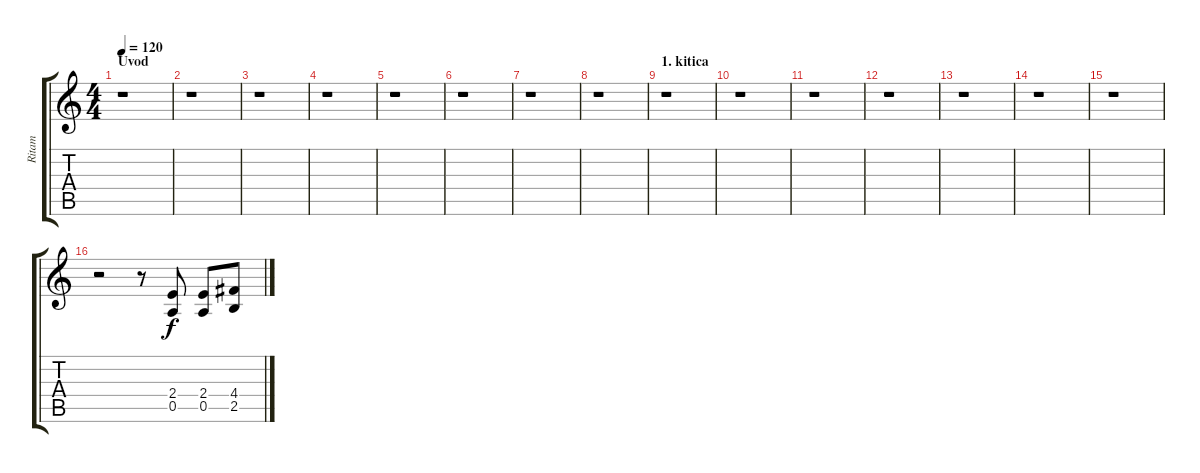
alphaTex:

\track ("Ritam" "Ritam") {instrument distortionguitar}
\staff {score tabs}
\tuning (E4 B3 G3 D3 A2 E2) {hide}
\ts (4 4)
\section ("" "Uvod")
\tempo 120
\clef g2
\ks c
r.1{dy f instrument distortionguitar} |
r.1 |
r.1 |
r.1 |
r.1 |
r.1 |
r.1 |
r.1 |
\section ("" "1. kitica")
r.1 |
r.1 |
r.1 |
r.1 |
r.1 |
r.1 |
r.1 |
r.2 r.8 (2.4 0.5).8 (2.4 0.5).8 (4.4 2.5).8
